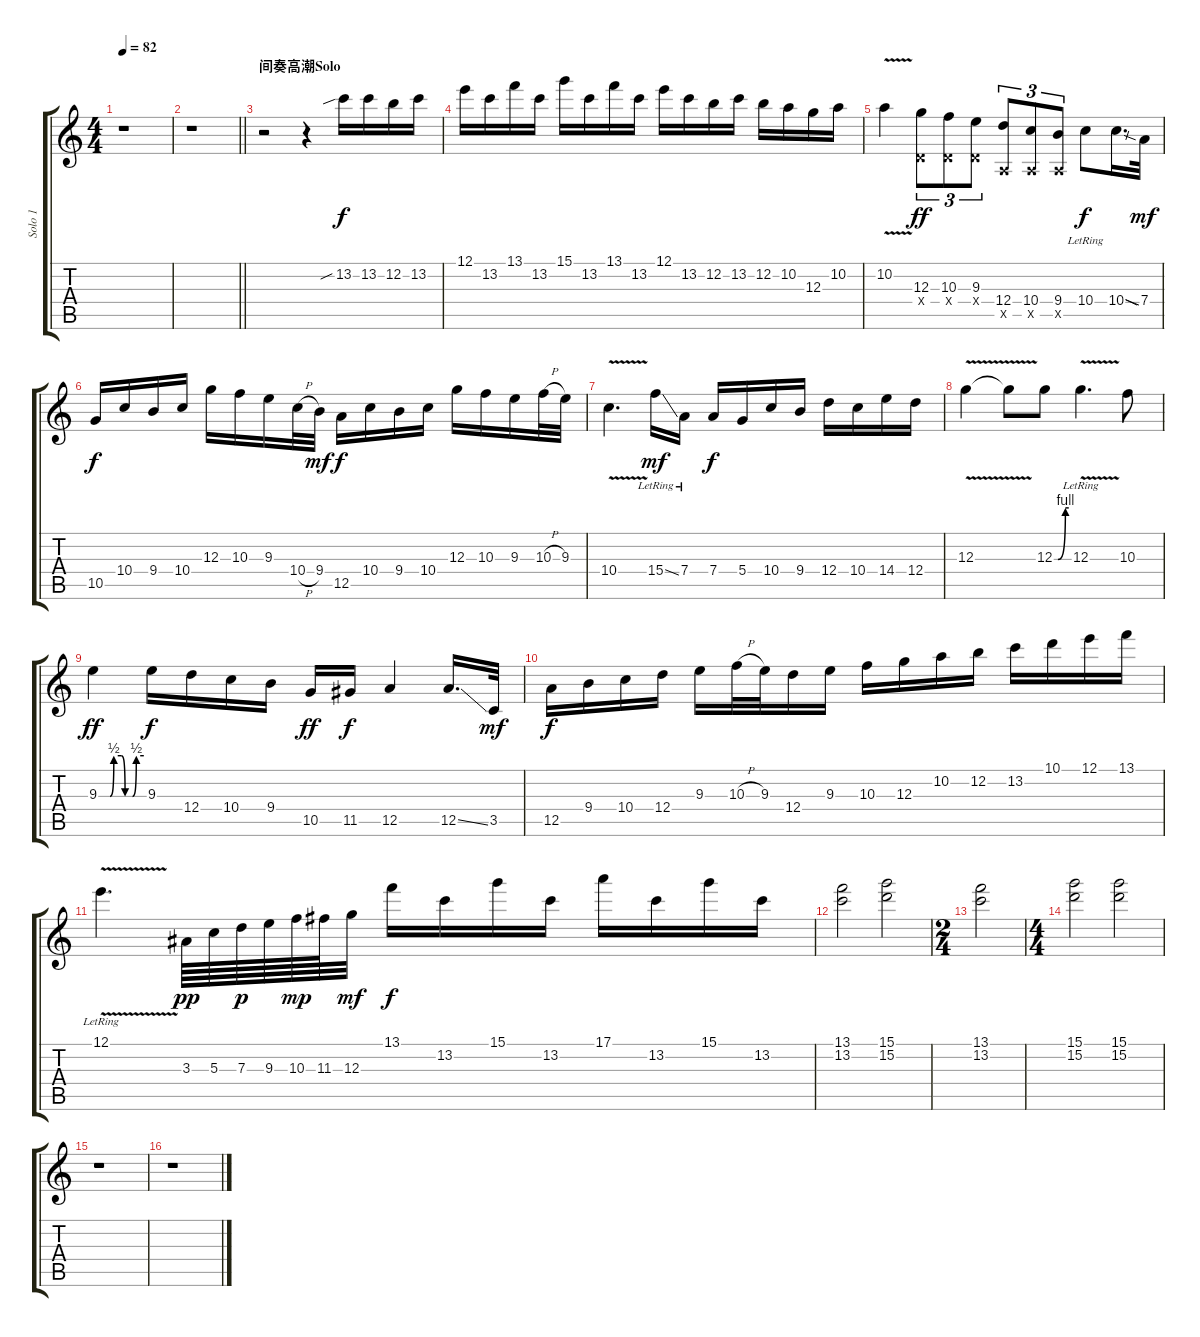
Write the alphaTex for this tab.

\track ("Solo 1" "Solo 1") {instrument overdrivenguitar}
\staff {score tabs}
\tuning (E4 B3 G3 D3 A2 E2) {hide}
\ts (4 4)
\tempo 82
\clef g2
\ks c
r.1{dy f} |
\barLineRight lightlight
r.1 |
\section ("" "间奏高潮Solo")
r.2 r.4 13.2{sib}.16 13.2.16 12.2.16 13.2.16 |
12.1.16 13.2.16 13.1.16 13.2.16 15.1.16 13.2.16 13.1.16 13.2.16 12.1.16 13.2.16 12.2.16 13.2.16 12.2.16 10.2.16 12.3.16 10.2.16 |
10.2{v}.4 (12.3 0.4{x}).8{tu (3 2) dy ff} (10.3 0.4{x}).8{tu (3 2)} (9.3 0.4{x}).8{tu (3 2)} (12.4 0.5{x}).8{tu (3 2)} (10.4 0.5{x}).8{tu (3 2)} (9.4 0.5{x}).8{tu (3 2)} 10.4{lr}.8{dy f} 10.4{ss}.16{d} 7.4{sia}.32{dy mf} |
10.5.16{dy f} 10.4.16 9.4.16 10.4.16 12.3.16 10.3.16 9.3.16 10.4{h}.32 9.4.32{dy mf} 12.5.16{dy f} 10.4.16 9.4.16 10.4.16 12.3.16 10.3.16 9.3.16 10.3{h}.32 9.3.32 |
10.4{v}.4{d} 15.4{ss lr}.16{dy mf} 7.4{lr}.16 7.4.16{dy f} 5.4.16 10.4.16 9.4.16 12.4.16 10.4.16 14.4.16 12.4.16 |
12.3{v}.4 12.3{t}.8 12.3{be (custom 0 0 15 0 46 4 60 4)}.8 12.3{v lr}.4{d} 10.3.8 |
9.3{be (custom 0 0 15 0 20 2 30 2 35 0 45 0 50 2 60 2)}.4{dy ff} 9.3.16{dy f} 12.4.16 10.4.16 9.4.16 10.5.16{dy ff} 11.5.16{dy f} 12.5.4 12.5{ss}.16{d} 3.5.32{dy mf} |
12.5.16{dy f} 9.4.16 10.4.16 12.4.16 9.3.16 10.3{h}.32 9.3.32 12.4.16 9.3.16 10.3.16 12.3.16 10.2.16 12.2.16 13.2.16 10.1.16 12.1.16 13.1.16 |
12.1{v lr}.4{d} 3.3.64{dy pp} 5.3.64 7.3.64{dy p} 9.3.64 10.3.64{dy mp} 11.3.64 12.3.32{dy mf} 13.1.16{dy f} 13.2.16 15.1.16 13.2.16 17.1.16 13.2.16 15.1.16 13.2.16 |
(13.1 13.2).2 (15.1 15.2).2 |
\ts (2 4)
(13.1 13.2).2 |
\ts (4 4)
(15.1 15.2).2 (15.1 15.2).2 |
r.1 |
r.1
